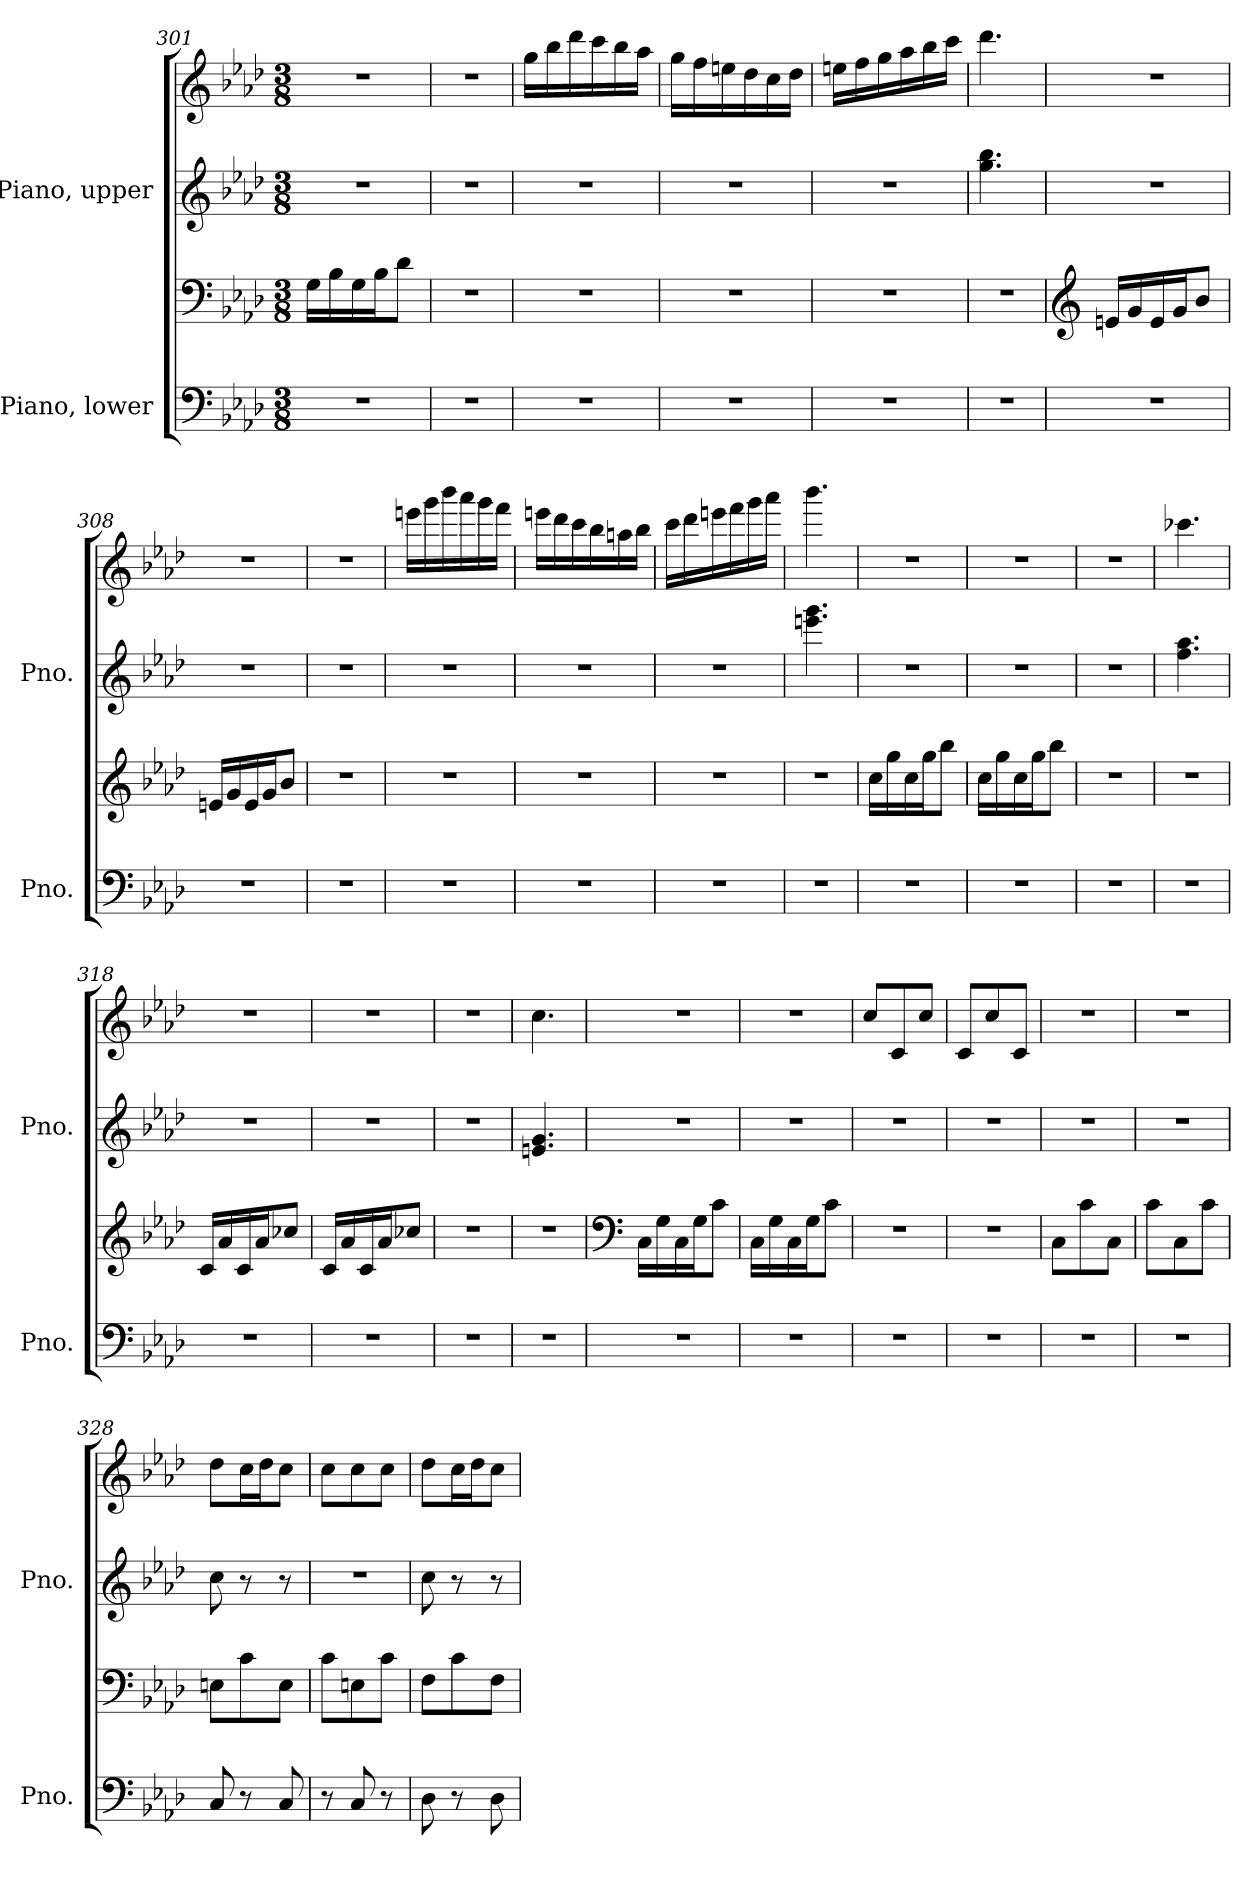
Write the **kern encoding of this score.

**kern	**kern	**kern	**kern
*part2	*part2	*part1	*part1
*staff4	*staff3	*staff2	*staff1
*I"Piano, lower	*	*I"Piano, upper	*
*I'Pno.	*	*I'Pno.	*
*clefF4	*clefF4	*clefG2	*clefG2
*k[b-e-a-d-]	*k[b-e-a-d-]	*k[b-e-a-d-]	*k[b-e-a-d-]
*M3/8	*M3/8	*M3/8	*M3/8
=301	=301	=301	=301
4.r	16G\LL	4.r	4.r
.	16B-\	.	.
.	16G\	.	.
.	16B-\J	.	.
.	8d-\J	.	.
=302	=302	=302	=302
4.r	4.r	4.r	4.r
=303	=303	=303	=303
4.r	4.r	4.r	16gg\LL
.	.	.	16bb-\
.	.	.	16ddd-\
.	.	.	16ccc\
.	.	.	16bb-\
.	.	.	16aa-\JJ
=304	=304	=304	=304
4.r	4.r	4.r	16gg\LL
.	.	.	16ff\
.	.	.	16een\
.	.	.	16dd-\
.	.	.	16cc\
.	.	.	16dd-\JJ
!!LO:LB:g=z
=305	=305	=305	=305
4.r	4.r	4.r	16een\LL
.	.	.	16ff\
.	.	.	16gg\
.	.	.	16aa-\
.	.	.	16bb-\
.	.	.	16ccc\JJ
=306	=306	=306	=306
4.r	4.r	4.gg\ 4.bb-\	4.ddd-\
=307	=307	=307	=307
*	*clefG2	*	*
4.r	16en/LL	4.r	4.r
.	16g/	.	.
.	16e/	.	.
.	16g/J	.	.
.	8b-/J	.	.
=308	=308	=308	=308
4.r	16en/LL	4.r	4.r
.	16g/	.	.
.	16e/	.	.
.	16g/J	.	.
.	8b-/J	.	.
=309	=309	=309	=309
4.r	4.r	4.r	4.r
=310	=310	=310	=310
4.r	4.r	4.r	16eeen\LL
.	.	.	16ggg\
.	.	.	16bbb-\
.	.	.	16aaa-\
.	.	.	16ggg\
.	.	.	16fff\JJ
!!LO:PB:g=z
=311	=311	=311	=311
4.r	4.r	4.r	16eeen\LL
.	.	.	16ddd-\
.	.	.	16ccc\
.	.	.	16bb-\
.	.	.	16aan\
.	.	.	16bb-\JJ
=312	=312	=312	=312
4.r	4.r	4.r	16ccc\LL
.	.	.	16ddd-\
.	.	.	16eeen\
.	.	.	16fff\
.	.	.	16ggg\
.	.	.	16aaa-\JJ
=313	=313	=313	=313
4.r	4.r	4.eeen\ 4.ggg\	4.bbb-\
=314	=314	=314	=314
4.r	16cc\LL	4.r	4.r
.	16gg\	.	.
.	16cc\	.	.
.	16gg\J	.	.
.	8bb-\J	.	.
=315	=315	=315	=315
4.r	16cc\LL	4.r	4.r
.	16gg\	.	.
.	16cc\	.	.
.	16gg\J	.	.
.	8bb-\J	.	.
=316	=316	=316	=316
4.r	4.r	4.r	4.r
=317	=317	=317	=317
4.r	4.r	4.ff\ 4.aa-\	4.ccc-X\
!!LO:LB:g=z
=318	=318	=318	=318
4.r	16c/LL	4.r	4.r
.	16a-/	.	.
.	16c/	.	.
.	16a-/J	.	.
.	8cc-X/J	.	.
=319	=319	=319	=319
4.r	16c/LL	4.r	4.r
.	16a-/	.	.
.	16c/	.	.
.	16a-/J	.	.
.	8cc-X/J	.	.
=320	=320	=320	=320
4.r	4.r	4.r	4.r
=321	=321	=321	=321
4.r	4.r	4.en/ 4.g/	4.cc\
=322	=322	=322	=322
*	*clefF4	*	*
4.r	16C\LL	4.r	4.r
.	16G\	.	.
.	16C\	.	.
.	16G\J	.	.
.	8c\J	.	.
=323	=323	=323	=323
4.r	16C\LL	4.r	4.r
.	16G\	.	.
.	16C\	.	.
.	16G\J	.	.
.	8c\J	.	.
=324	=324	=324	=324
4.r	4.r	4.r	8cc/L
.	.	.	8c/
.	.	.	8cc/J
=325	=325	=325	=325
4.r	4.r	4.r	8c/L
.	.	.	8cc/
.	.	.	8c/J
!!LO:LB:g=z
=326	=326	=326	=326
4.r	8C\L	4.r	4.r
.	8c\	.	.
.	8C\J	.	.
=327	=327	=327	=327
4.r	8c\L	4.r	4.r
.	8C\	.	.
.	8c\J	.	.
=328	=328	=328	=328
8C/	8En\L	8cc\	8dd-\L
8r	8c\	8r	16cc\L
.	.	.	16dd-\J
8C/	8E\J	8r	8cc\J
=329	=329	=329	=329
8r	8c\L	4.r	8cc\L
8C/	8En\	.	8cc\
8r	8c\J	.	8cc\J
=330	=330	=330	=330
8D-\	8F\L	8cc\	8dd-\L
8r	8c\	8r	16cc\L
.	.	.	16dd-\J
8D-\	8F\J	8r	8cc\J
=	=	=	=
*-	*-	*-	*-
